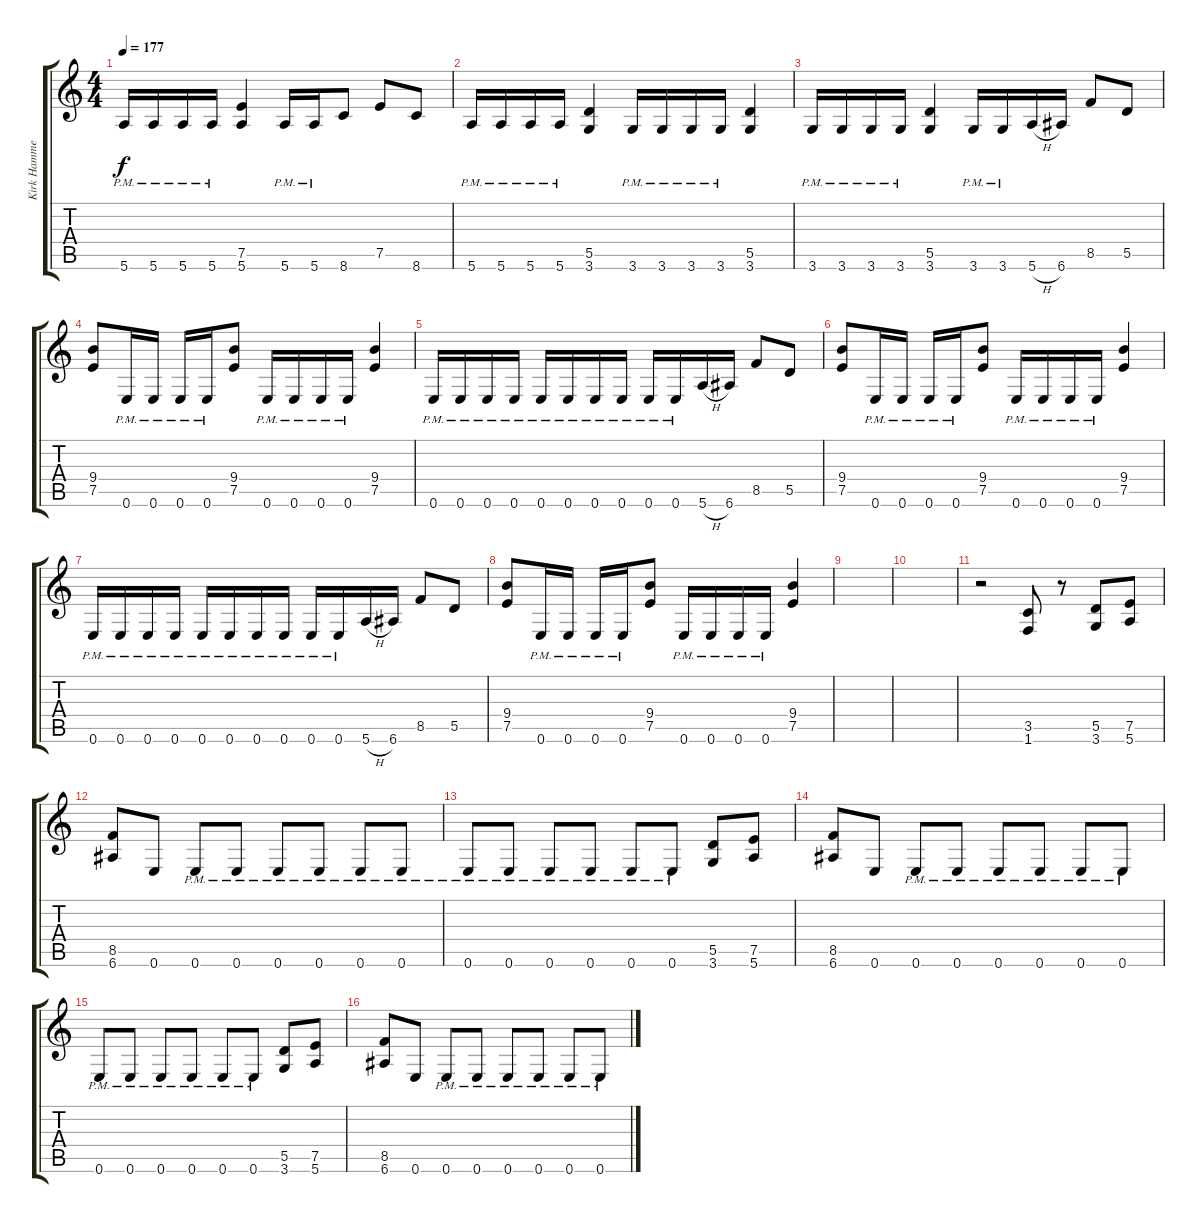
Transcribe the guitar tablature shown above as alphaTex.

\track ("Kirk Hammett" "Kirk Hamme") {instrument distortionguitar}
\staff {score tabs}
\tuning (E4 B3 G3 D3 A2 E2) {hide}
\ts (4 4)
\tempo 177
\clef g2
\ks c
5.6{pm}.16{dy f} 5.6{pm}.16 5.6{pm}.16 5.6{pm}.16 (7.5 5.6).4 5.6{pm}.16 5.6{pm}.16 8.6.8 7.5.8 8.6.8 |
5.6{pm}.16 5.6{pm}.16 5.6{pm}.16 5.6{pm}.16 (5.5 3.6).4 3.6{pm}.16 3.6{pm}.16 3.6{pm}.16 3.6{pm}.16 (5.5 3.6).4 |
3.6{pm}.16 3.6{pm}.16 3.6{pm}.16 3.6{pm}.16 (5.5 3.6).4 3.6{pm}.16 3.6{pm}.16 5.6{h}.16 6.6.16 8.5.8 5.5.8 |
(9.4 7.5).8 0.6{pm}.16 0.6{pm}.16 0.6{pm}.16 0.6{pm}.16 (9.4 7.5).8 0.6{pm}.16 0.6{pm}.16 0.6{pm}.16 0.6{pm}.16 (9.4 7.5).4 |
0.6{pm}.16 0.6{pm}.16 0.6{pm}.16 0.6{pm}.16 0.6{pm}.16 0.6{pm}.16 0.6{pm}.16 0.6{pm}.16 0.6{pm}.16 0.6{pm}.16 5.6{h}.16 6.6.16 8.5.8 5.5.8 |
(9.4 7.5).8 0.6{pm}.16 0.6{pm}.16 0.6{pm}.16 0.6{pm}.16 (9.4 7.5).8 0.6{pm}.16 0.6{pm}.16 0.6{pm}.16 0.6{pm}.16 (9.4 7.5).4 |
0.6{pm}.16 0.6{pm}.16 0.6{pm}.16 0.6{pm}.16 0.6{pm}.16 0.6{pm}.16 0.6{pm}.16 0.6{pm}.16 0.6{pm}.16 0.6{pm}.16 5.6{h}.16 6.6.16 8.5.8 5.5.8 |
(9.4 7.5).8 0.6{pm}.16 0.6{pm}.16 0.6{pm}.16 0.6{pm}.16 (9.4 7.5).8 0.6{pm}.16 0.6{pm}.16 0.6{pm}.16 0.6{pm}.16 (9.4 7.5).4 |
|
|
r.2 (3.5 1.6).8 r.8 (5.5 3.6).8 (7.5 5.6).8 |
(8.5 6.6).8 0.6.8 0.6{pm}.8 0.6{pm}.8 0.6{pm}.8 0.6{pm}.8 0.6{pm}.8 0.6{pm}.8 |
0.6{pm}.8 0.6{pm}.8 0.6{pm}.8 0.6{pm}.8 0.6{pm}.8 0.6{pm}.8 (5.5 3.6).8 (7.5 5.6).8 |
(8.5 6.6).8 0.6.8 0.6{pm}.8 0.6{pm}.8 0.6{pm}.8 0.6{pm}.8 0.6{pm}.8 0.6{pm}.8 |
0.6{pm}.8 0.6{pm}.8 0.6{pm}.8 0.6{pm}.8 0.6{pm}.8 0.6{pm}.8 (5.5 3.6).8 (7.5 5.6).8 |
(8.5 6.6).8 0.6.8 0.6{pm}.8 0.6{pm}.8 0.6{pm}.8 0.6{pm}.8 0.6{pm}.8 0.6{pm}.8
